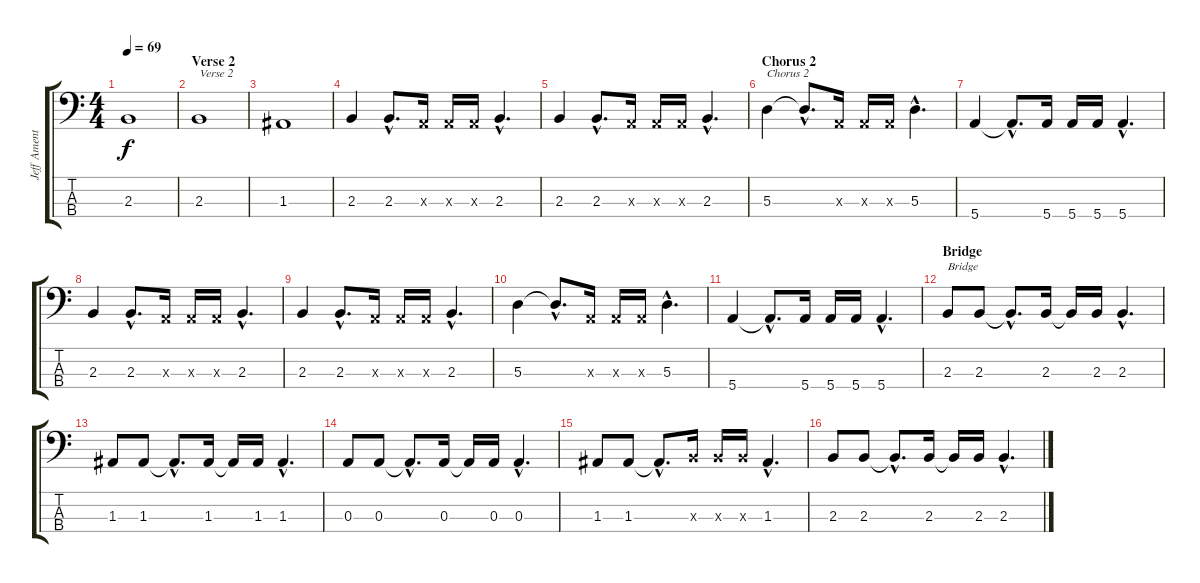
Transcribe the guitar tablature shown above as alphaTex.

\track ("Jeff Ament" "Jeff Ament") {instrument fretlessbass}
\staff {score tabs}
\tuning (G2 D2 A1 E1) {hide}
\ts (4 4)
\tempo 69
\clef f4
\ks c
2.3{t}.1{dy f} |
\section ("" "Verse 2")
2.3.1{txt "Verse 2"} |
1.3.1 |
2.3.4 2.3{hac}.8{d} 0.3{x}.16 0.3{x}.16 0.3{x}.16 2.3{hac}.4{d} |
2.3.4 2.3{hac}.8{d} 0.3{x}.16 0.3{x}.16 0.3{x}.16 2.3{hac}.4{d} |
\section ("" "Chorus 2")
5.3.4{txt "Chorus 2"} 5.3{hac t}.8{d} 0.3{x}.16 0.3{x}.16 0.3{x}.16 5.3{hac}.4{d} |
5.4.4 5.4{hac t}.8{d} 5.4.16 5.4.16 5.4.16 5.4{hac}.4{d} |
2.3.4 2.3{hac}.8{d} 0.3{x}.16 0.3{x}.16 0.3{x}.16 2.3{hac}.4{d} |
2.3.4 2.3{hac}.8{d} 0.3{x}.16 0.3{x}.16 0.3{x}.16 2.3{hac}.4{d} |
5.3.4 5.3{hac t}.8{d} 0.3{x}.16 0.3{x}.16 0.3{x}.16 5.3{hac}.4{d} |
5.4.4 5.4{hac t}.8{d} 5.4.16 5.4.16 5.4.16 5.4{hac}.4{d} |
\section ("" "Bridge")
2.3.8{txt "Bridge"} 2.3.8 2.3{hac t}.8{d} 2.3.16 2.3{t}.16 2.3.16 2.3{hac}.4{d} |
1.3.8 1.3.8 1.3{hac t}.8{d} 1.3.16 1.3{t}.16 1.3.16 1.3{hac}.4{d} |
0.3.8 0.3.8 0.3{hac t}.8{d} 0.3.16 0.3{t}.16 0.3.16 0.3{hac}.4{d} |
1.3.8 1.3.8 1.3{hac t}.8{d} 2.3{x}.16 2.3{x}.16 2.3{x}.16 1.3{hac}.4{d} |
2.3.8 2.3.8 2.3{hac t}.8{d} 2.3.16 2.3{t}.16 2.3.16 2.3{hac}.4{d}
